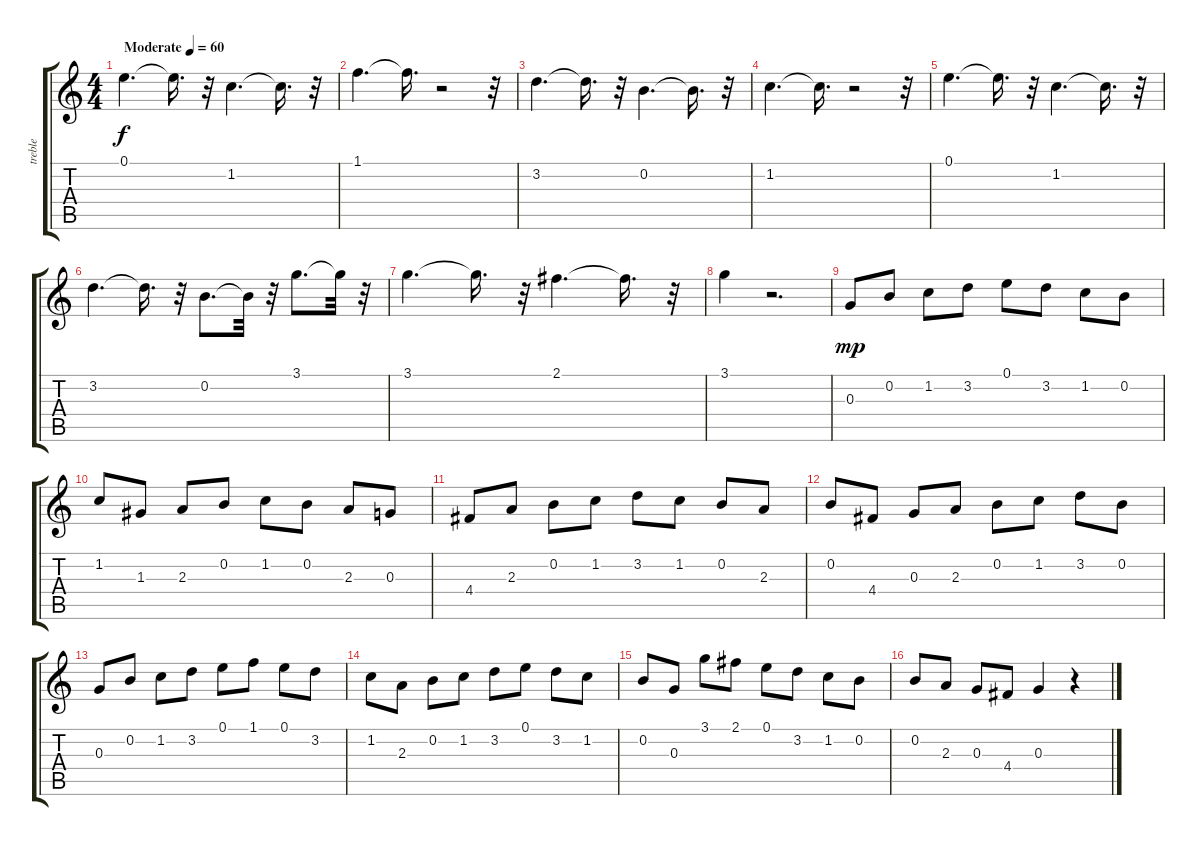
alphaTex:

\track ("treble              " "treble    ") {instrument acousticguitarnylon}
\staff {score tabs}
\tuning (E4 B3 G3 D3 A2 E2) {hide}
\ts (4 4)
\tempo (60 "Moderate")
\clef g2
\ks c
0.1.4{d dy f instrument acousticguitarnylon} 0.1{t}.16{d} r.32 1.2.4{d} 1.2{t}.16{d} r.32 |
1.1.4{d} 1.1{t}.16{d} r.2 r.32 |
3.2.4{d} 3.2{t}.16{d} r.32 0.2.4{d} 0.2{t}.16{d} r.32 |
1.2.4{d} 1.2{t}.16{d} r.2 r.32 |
0.1.4{d} 0.1{t}.16{d} r.32 1.2.4{d} 1.2{t}.16{d} r.32 |
3.2.4{d} 3.2{t}.16{d} r.32 0.2.8{d} 0.2{t}.32 r.32 3.1.8{d} 3.1{t}.32 r.32 |
3.1.4{d} 3.1{t}.16{d} r.32 2.1.4{d} 2.1{t}.16{d} r.32 |
3.1.4 r.2{d} |
0.3.8{dy mp} 0.2.8 1.2.8 3.2.8 0.1.8 3.2.8 1.2.8 0.2.8 |
1.2.8 1.3.8 2.3.8 0.2.8 1.2.8 0.2.8 2.3.8 0.3.8 |
4.4.8 2.3.8 0.2.8 1.2.8 3.2.8 1.2.8 0.2.8 2.3.8 |
0.2.8 4.4.8 0.3.8 2.3.8 0.2.8 1.2.8 3.2.8 0.2.8 |
0.3.8 0.2.8 1.2.8 3.2.8 0.1.8 1.1.8 0.1.8 3.2.8 |
1.2.8 2.3.8 0.2.8 1.2.8 3.2.8 0.1.8 3.2.8 1.2.8 |
0.2.8 0.3.8 3.1.8 2.1.8 0.1.8 3.2.8 1.2.8 0.2.8 |
0.2.8 2.3.8 0.3.8 4.4.8 0.3.4 r.4
